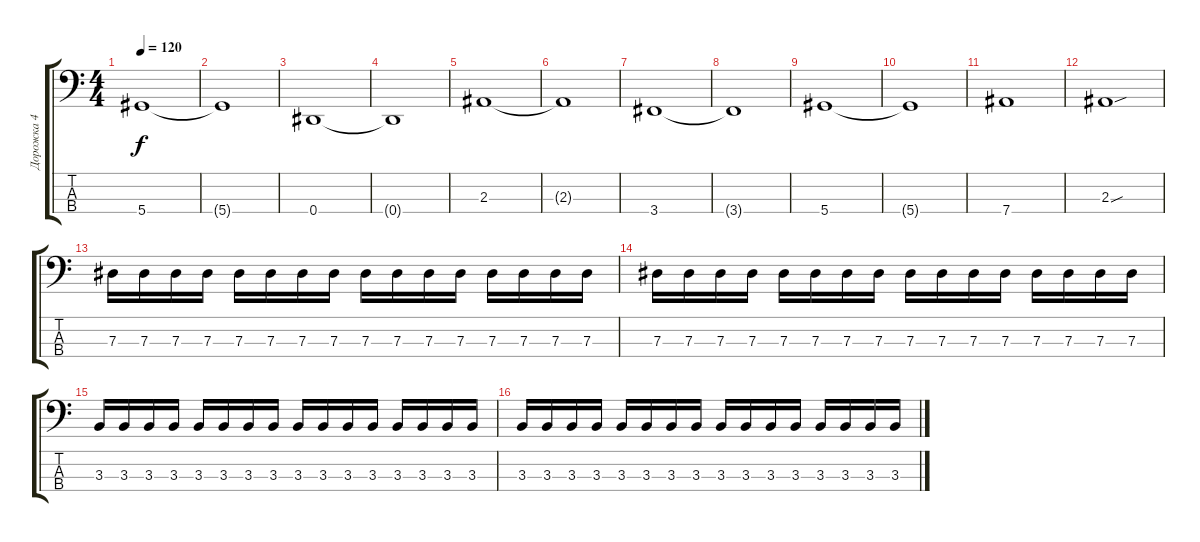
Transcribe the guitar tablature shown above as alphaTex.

\track ("Дорожка 4" "Дорожка 4") {instrument electricbassfinger}
\staff {score tabs}
\tuning (Gb2 Db2 Ab1 Eb1) {hide}
\ts (4 4)
\tempo 120
\clef f4
\ks c
5.4.1{dy f} |
5.4{t}.1 |
0.4.1 |
0.4{t}.1 |
2.3.1 |
2.3{t}.1 |
3.4.1 |
3.4{t}.1 |
5.4.1 |
5.4{t}.1 |
7.4.1 |
2.3{sou}.1 |
7.3.16 7.3.16 7.3.16 7.3.16 7.3.16 7.3.16 7.3.16 7.3.16 7.3.16 7.3.16 7.3.16 7.3.16 7.3.16 7.3.16 7.3.16 7.3.16 |
7.3.16 7.3.16 7.3.16 7.3.16 7.3.16 7.3.16 7.3.16 7.3.16 7.3.16 7.3.16 7.3.16 7.3.16 7.3.16 7.3.16 7.3.16 7.3.16 |
3.3.16 3.3.16 3.3.16 3.3.16 3.3.16 3.3.16 3.3.16 3.3.16 3.3.16 3.3.16 3.3.16 3.3.16 3.3.16 3.3.16 3.3.16 3.3.16 |
3.3.16 3.3.16 3.3.16 3.3.16 3.3.16 3.3.16 3.3.16 3.3.16 3.3.16 3.3.16 3.3.16 3.3.16 3.3.16 3.3.16 3.3.16 3.3.16
